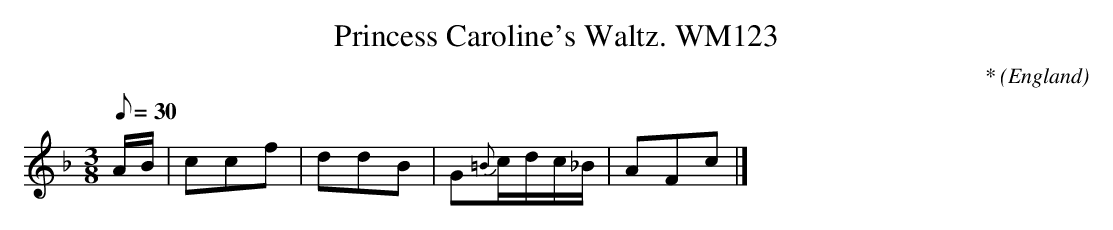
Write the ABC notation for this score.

X:1
T:Princess Caroline's Waltz. WM123
M:3/8
L:1/8
Q:30
C:*
O:England
W:
K:F
A/B/|ccf|ddB|G{=B}c/d/c/_B/|AFc|]
